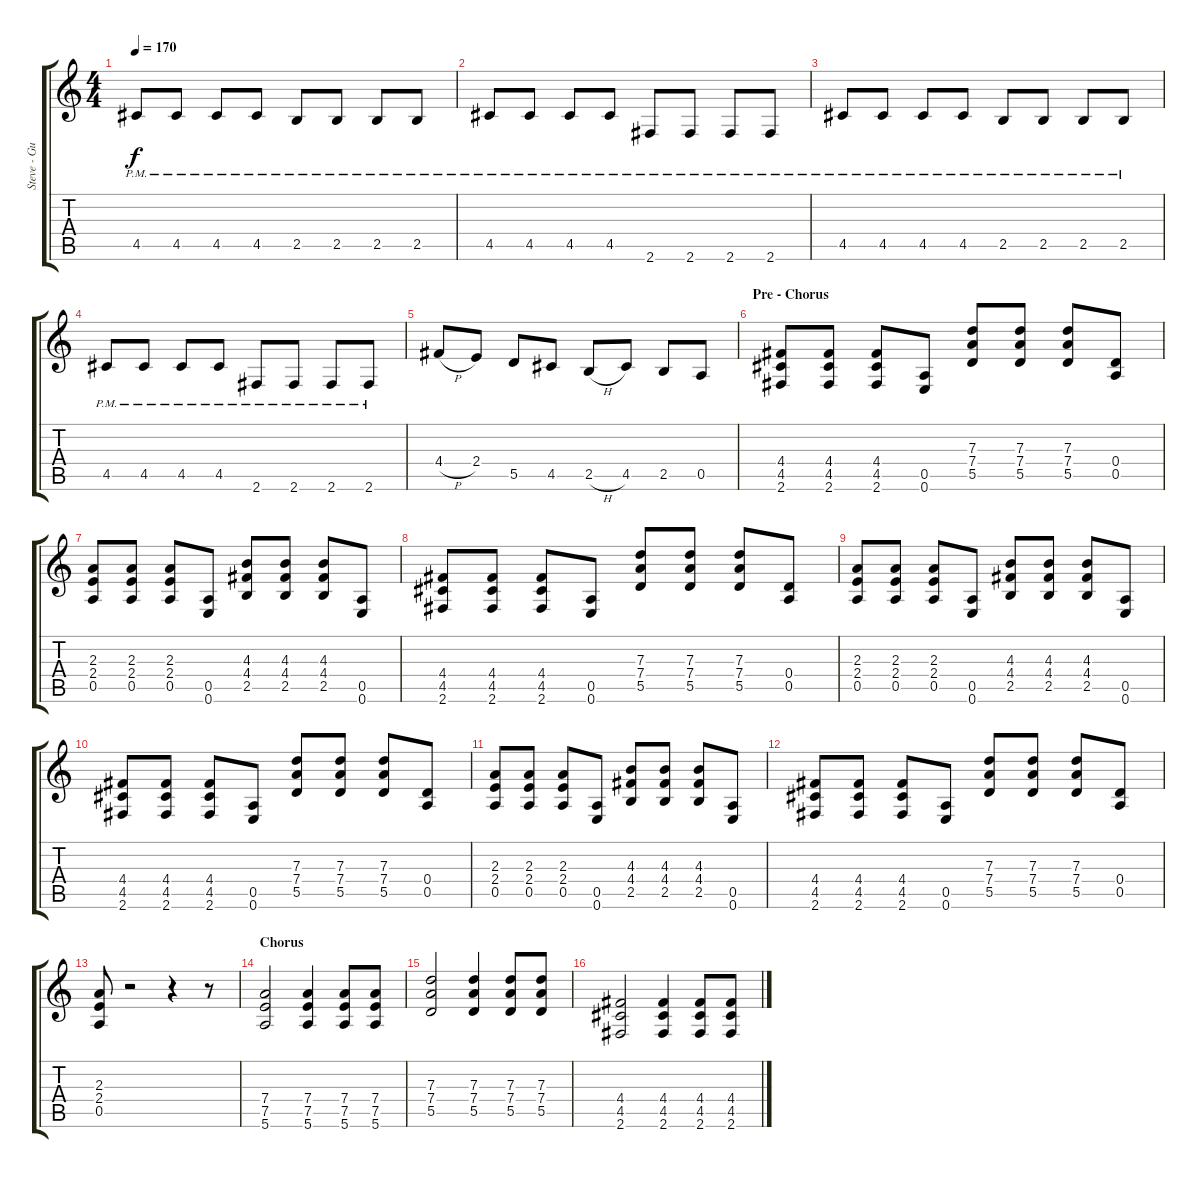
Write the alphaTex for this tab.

\track ("Steve - Guitar" "Steve - Gu") {instrument distortionguitar}
\staff {score tabs}
\tuning (E4 B3 G3 D3 A2 E2) {hide}
\ts (4 4)
\tempo 170
\clef g2
\ks c
4.5{pm}.8{dy f} 4.5{pm}.8 4.5{pm}.8 4.5{pm}.8 2.5{pm}.8 2.5{pm}.8 2.5{pm}.8 2.5{pm}.8 |
4.5{pm}.8 4.5{pm}.8 4.5{pm}.8 4.5{pm}.8 2.6{pm}.8 2.6{pm}.8 2.6{pm}.8 2.6{pm}.8 |
4.5{pm}.8 4.5{pm}.8 4.5{pm}.8 4.5{pm}.8 2.5{pm}.8 2.5{pm}.8 2.5{pm}.8 2.5{pm}.8 |
4.5{pm}.8 4.5{pm}.8 4.5{pm}.8 4.5{pm}.8 2.6{pm}.8 2.6{pm}.8 2.6{pm}.8 2.6{pm}.8 |
4.4{h}.8 2.4.8 5.5.8 4.5.8 2.5{h}.8 4.5.8 2.5.8 0.5.8 |
\section ("" "Pre - Chorus")
(4.4 4.5 2.6).8{volume 14} (4.4 4.5 2.6).8 (4.4 4.5 2.6).8 (0.5 0.6).8 (7.3 7.4 5.5).8 (7.3 7.4 5.5).8 (7.3 7.4 5.5).8 (0.4 0.5).8 |
(2.3 2.4 0.5).8 (2.3 2.4 0.5).8 (2.3 2.4 0.5).8 (0.5 0.6).8 (4.3 4.4 2.5).8 (4.3 4.4 2.5).8 (4.3 4.4 2.5).8 (0.5 0.6).8 |
(4.4 4.5 2.6).8 (4.4 4.5 2.6).8 (4.4 4.5 2.6).8 (0.5 0.6).8 (7.3 7.4 5.5).8 (7.3 7.4 5.5).8 (7.3 7.4 5.5).8 (0.4 0.5).8 |
(2.3 2.4 0.5).8 (2.3 2.4 0.5).8 (2.3 2.4 0.5).8 (0.5 0.6).8 (4.3 4.4 2.5).8 (4.3 4.4 2.5).8 (4.3 4.4 2.5).8 (0.5 0.6).8 |
(4.4 4.5 2.6).8 (4.4 4.5 2.6).8 (4.4 4.5 2.6).8 (0.5 0.6).8 (7.3 7.4 5.5).8 (7.3 7.4 5.5).8 (7.3 7.4 5.5).8 (0.4 0.5).8 |
(2.3 2.4 0.5).8 (2.3 2.4 0.5).8 (2.3 2.4 0.5).8 (0.5 0.6).8 (4.3 4.4 2.5).8 (4.3 4.4 2.5).8 (4.3 4.4 2.5).8 (0.5 0.6).8 |
(4.4 4.5 2.6).8 (4.4 4.5 2.6).8 (4.4 4.5 2.6).8 (0.5 0.6).8 (7.3 7.4 5.5).8 (7.3 7.4 5.5).8 (7.3 7.4 5.5).8 (0.4 0.5).8 |
(2.3 2.4 0.5).8 r.2 r.4 r.8 |
\section ("" "Chorus")
(7.4 7.5 5.6).2 (7.4 7.5 5.6).4 (7.4 7.5 5.6).8 (7.4 7.5 5.6).8 |
(7.3 7.4 5.5).2 (7.3 7.4 5.5).4 (7.3 7.4 5.5).8 (7.3 7.4 5.5).8 |
(4.4 4.5 2.6).2 (4.4 4.5 2.6).4 (4.4 4.5 2.6).8 (4.4 4.5 2.6).8
